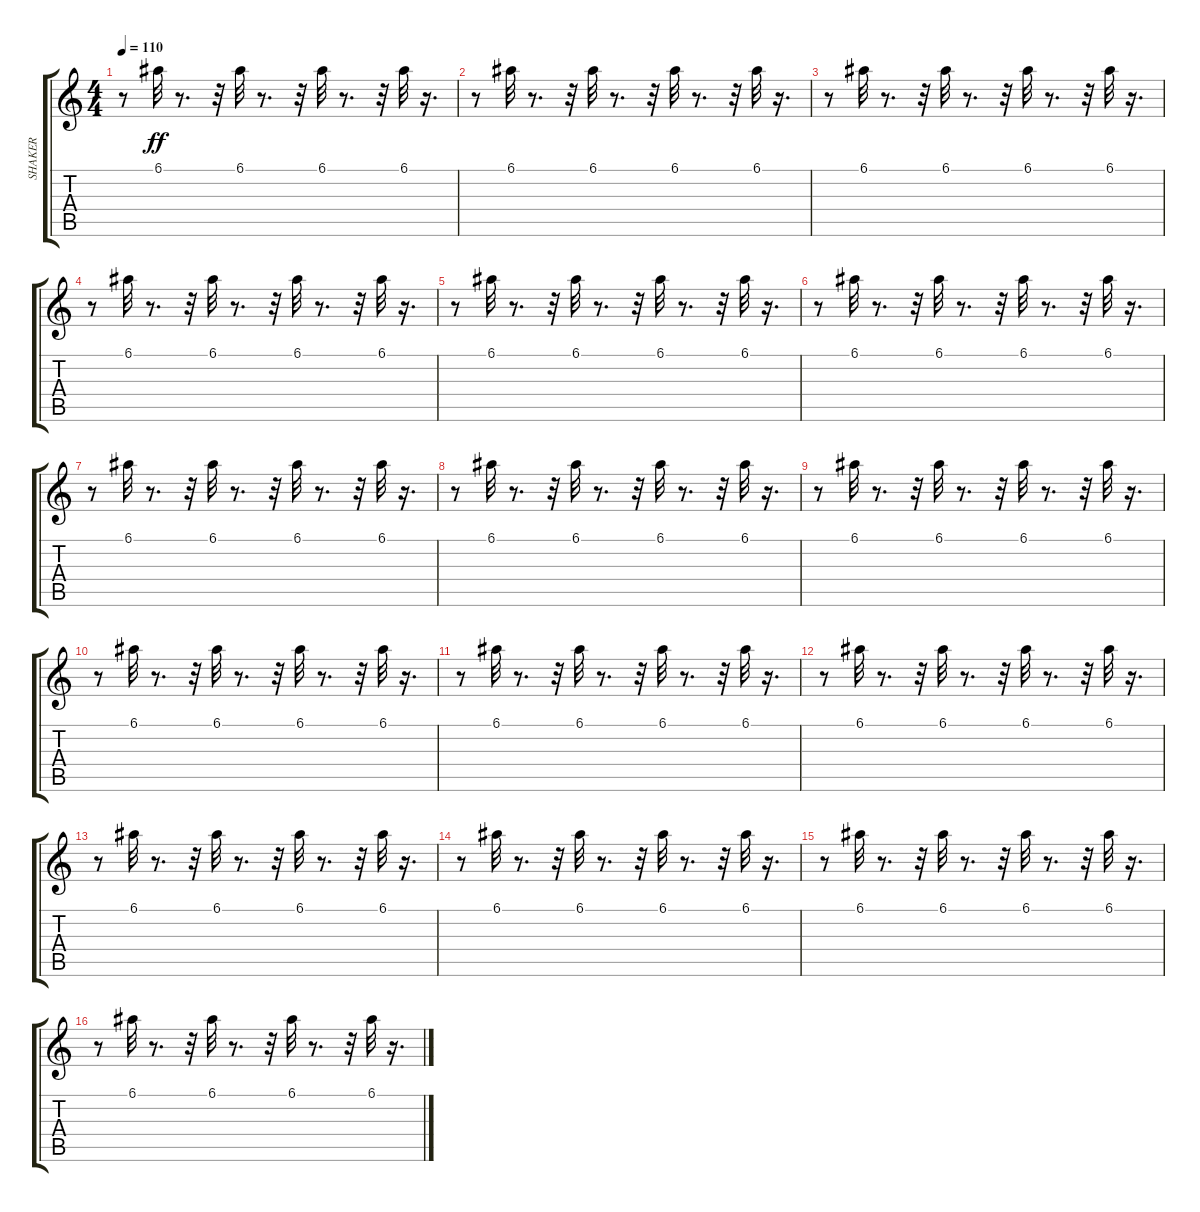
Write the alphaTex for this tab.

\track ("SHAKER" "SHAKER") {solo instrument acousticguitarsteel}
\staff {score tabs}
\tuning (E4 B3 G3 D3 A2 E2) {hide}
\ts (4 4)
\tempo 110
\clef g2
\ks c
r.8{dy ff} 6.1.32 r.8{d} r.32 6.1.32 r.8{d} r.32 6.1.32 r.8{d} r.32 6.1.32 r.16{d} |
r.8 6.1.32 r.8{d} r.32 6.1.32 r.8{d} r.32 6.1.32 r.8{d} r.32 6.1.32 r.16{d} |
r.8 6.1.32 r.8{d} r.32 6.1.32 r.8{d} r.32 6.1.32 r.8{d} r.32 6.1.32 r.16{d} |
r.8 6.1.32 r.8{d} r.32 6.1.32 r.8{d} r.32 6.1.32 r.8{d} r.32 6.1.32 r.16{d} |
r.8 6.1.32 r.8{d} r.32 6.1.32 r.8{d} r.32 6.1.32 r.8{d} r.32 6.1.32 r.16{d} |
r.8 6.1.32 r.8{d} r.32 6.1.32 r.8{d} r.32 6.1.32 r.8{d} r.32 6.1.32 r.16{d} |
r.8 6.1.32 r.8{d} r.32 6.1.32 r.8{d} r.32 6.1.32 r.8{d} r.32 6.1.32 r.16{d} |
r.8 6.1.32 r.8{d} r.32 6.1.32 r.8{d} r.32 6.1.32 r.8{d} r.32 6.1.32 r.16{d} |
r.8 6.1.32 r.8{d} r.32 6.1.32 r.8{d} r.32 6.1.32 r.8{d} r.32 6.1.32 r.16{d} |
r.8 6.1.32 r.8{d} r.32 6.1.32 r.8{d} r.32 6.1.32 r.8{d} r.32 6.1.32 r.16{d} |
r.8 6.1.32 r.8{d} r.32 6.1.32 r.8{d} r.32 6.1.32 r.8{d} r.32 6.1.32 r.16{d} |
r.8 6.1.32 r.8{d} r.32 6.1.32 r.8{d} r.32 6.1.32 r.8{d} r.32 6.1.32 r.16{d} |
r.8 6.1.32 r.8{d} r.32 6.1.32 r.8{d} r.32 6.1.32 r.8{d} r.32 6.1.32 r.16{d} |
r.8 6.1.32 r.8{d} r.32 6.1.32 r.8{d} r.32 6.1.32 r.8{d} r.32 6.1.32 r.16{d} |
r.8 6.1.32 r.8{d} r.32 6.1.32 r.8{d} r.32 6.1.32 r.8{d} r.32 6.1.32 r.16{d} |
r.8 6.1.32 r.8{d} r.32 6.1.32 r.8{d} r.32 6.1.32 r.8{d} r.32 6.1.32 r.16{d}
